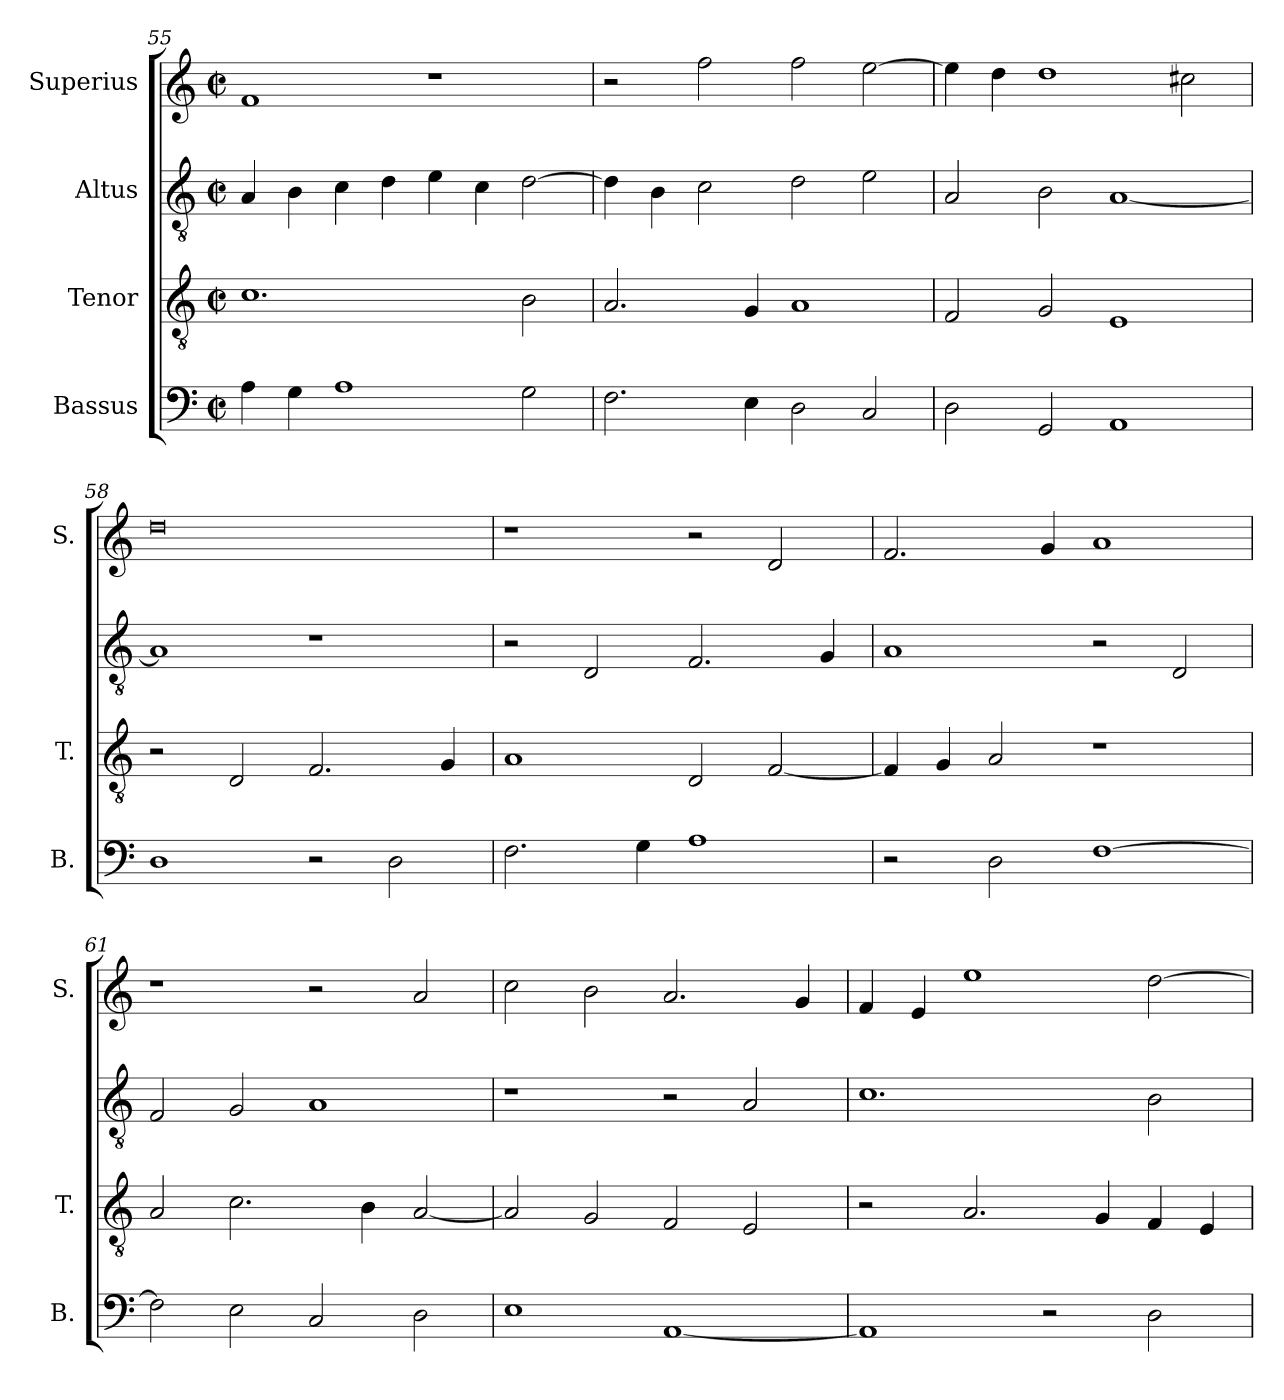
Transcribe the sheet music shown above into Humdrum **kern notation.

**kern	**kern	**kern	**kern
*part4	*part3	*part2	*part1
*staff4	*staff3	*staff2	*staff1
*I"Bassus	*I"Tenor	*I"Altus	*I"Superius
*I'B.	*I'T.	*	*I'S.
*clefF4	*clefGv2	*clefGv2	*clefG2
*	*ITrd7c12	*ITrd7c12	*
*k[]	*k[]	*k[]	*k[]
*C:	*C:	*C:	*C:
*M2/2	*M2/2	*M2/2	*M2/2
*met(c|)	*met(c|)	*met(c|)	*met(c|)
=55	=55	=55	=55
4Ai\	1.Ci	4AAi/	1fi
4Gi\	.	4BBi\	.
1Ai	.	4Ci\	.
.	.	4Di\	.
.	.	4Ei\	1r
.	.	4Ci\	.
2Gi\	2BBi\	[>2Di\	.
!!LO:LB:g=z
=56	=56	=56	=56
2.Fi\	2.AAi/	4Di\]	2r
.	.	4BBi\	.
.	.	2Ci\	2ffi\
4Ei\	4GGi/	.	.
2Di\	1AAi	2Di\	2ffi\
2Ci/	.	2Ei\	[>2eei\
=57	=57	=57	=57
2Di\	2FFi/	2AAi/	4eei\]
.	.	.	4ddi\
2GGi/	2GGi/	2BBi\	1ddi
1AAi	1EEi	[<1AAi	.
.	.	.	2cc#Xi\
=58	=58	=58	=58
1Di	2r	1AAi]	0ddi
.	2DDi/	.	.
2r	2.FFi/	1r	.
2Di\	.	.	.
.	4GGi/	.	.
=59	=59	=59	=59
2.Fi\	1AAi	2r	1r
.	.	2DDi/	.
4Gi\	.	.	.
1Ai	2DDi/	2.FFi/	2r
.	[<2FFi/	.	2di/
.	.	4GGi/	.
=60	=60	=60	=60
2r	4FFi/]	1AAi	2.fi/
.	4GGi/	.	.
2Di\	2AAi/	.	.
.	.	.	4gi/
[>1Fi	1r	2r	1ai
.	.	2DDi/	.
!!LO:LB:g=z
=61	=61	=61	=61
2Fi\]	2AAi/	2FFi/	1r
2Ei\	2.Ci\	2GGi/	.
2Ci/	.	1AAi	2r
.	4BBi\	.	.
2Di\	[<2AAi/	.	2ai/
=62	=62	=62	=62
1Ei	2AAi/]	1r	2cci\
.	2GGi/	.	2bi\
[<1AAi	2FFi/	2r	2.ai/
.	2EEi/	2AAi/	.
.	.	.	4gi/
=63	=63	=63	=63
1AAi]	2r	1.Ci	4fi/
.	.	.	4ei/
.	2.AAi/	.	1eei
2r	.	.	.
.	4GGi/	.	.
2Di\	4FFi/	2BBi\	[>2ddi\
.	4EEi/	.	.
=	=	=	=
*-	*-	*-	*-
